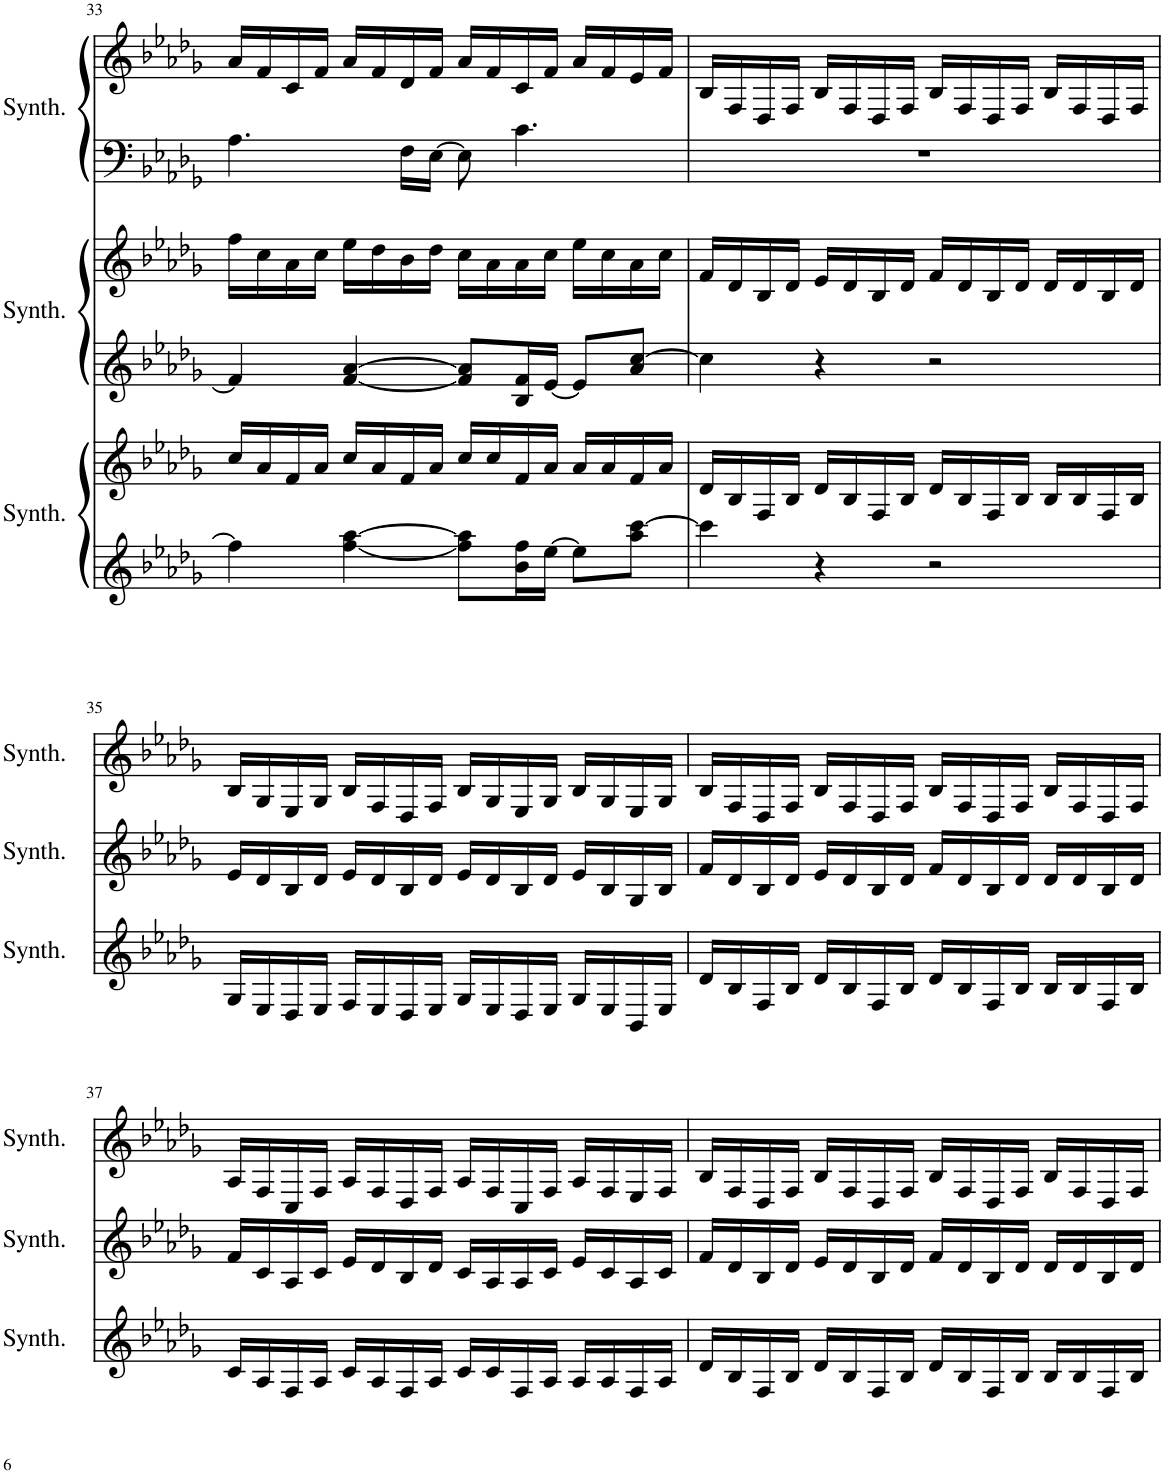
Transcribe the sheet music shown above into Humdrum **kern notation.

**kern	**kern	**kern	**kern	**kern	**kern
*part3	*part3	*part2	*part2	*part1	*part1
*staff6	*staff5	*staff4	*staff3	*staff2	*staff1
*I"Square Synthesizer	*	*I"Square Synthesizer	*	*I"Square Synthesizer	*
*I'Synth.	*	*I'Synth.	*	*I'Synth.	*
!!LO:PB:g=z
*clefF4	*clefG2	*clefG2	*clefG2	*clefF4	*clefG2
*k[b-e-a-d-g-]	*k[b-e-a-d-g-]	*k[b-e-a-d-g-]	*k[b-e-a-d-g-]	*k[b-e-a-d-g-]	*k[b-e-a-d-g-]
*M4/4	*M4/4	*M4/4	*M4/4	*M4/4	*M4/4
=33	=33	=33	=33	=33	=33
4ff\]	16cc/LL	4f/]	16ff\LL	4.A-\	16a-/LL
.	16a-/	.	16cc\	.	16f/
.	16f/	.	16a-\	.	16c/
.	16a-/JJ	.	16cc\JJ	.	16f/JJ
[4ff\ [4aa-\	16cc/LL	[4f/ [4a-/	16ee-\LL	.	16a-/LL
.	16a-/	.	16dd-\	.	16f/
.	16f/	.	16b-\	16F\LL	16d-/
.	16a-/JJ	.	16dd-\JJ	[16E-\JJ	16f/JJ
8ff\] 8aa-\]L	16cc/LL	8f/] 8a-/]L	16cc\LL	8E-\]	16a-/LL
.	16cc/	.	16a-\	.	16f/
16b-\ 16ff\L	16f/	16B-/ 16f/L	16a-\	4.c\	16c/
[16ee-\JJ	16a-/JJ	[16e-/JJ	16cc\JJ	.	16f/JJ
8ee-\L]	16a-/LL	8e-/L]	16ee-\LL	.	16a-/LL
.	16a-/	.	16cc\	.	16f/
8aa-\ [8ccc\J	16f/	8a-/ [8cc/J	16a-\	.	16e-/
.	16a-/JJ	.	16cc\JJ	.	16f/JJ
=34	=34	=34	=34	=34	=34
4ccc\]	16d-/LL	4cc\]	16f/LL	1r	16B-/LL
.	16B-/	.	16d-/	.	16F/
.	16F/	.	16B-/	.	16D-/
.	16B-/JJ	.	16d-/JJ	.	16F/JJ
4r	16d-/LL	4r	16e-/LL	.	16B-/LL
.	16B-/	.	16d-/	.	16F/
.	16F/	.	16B-/	.	16D-/
.	16B-/JJ	.	16d-/JJ	.	16F/JJ
2r	16d-/LL	2r	16f/LL	.	16B-/LL
.	16B-/	.	16d-/	.	16F/
.	16F/	.	16B-/	.	16D-/
.	16B-/JJ	.	16d-/JJ	.	16F/JJ
.	16B-/LL	.	16d-/LL	.	16B-/LL
.	16B-/	.	16d-/	.	16F/
.	16F/	.	16B-/	.	16D-/
.	16B-/JJ	.	16d-/JJ	.	16F/JJ
!!LO:LB:g=z
=35	=35	=35	=35	=35	=35
1r	16G-/LL	1r	16e-/LL	1r	16B-/LL
.	16E-/	.	16d-/	.	16G-/
.	16D-/	.	16B-/	.	16E-/
.	16E-/JJ	.	16d-/JJ	.	16G-/JJ
.	16F/LL	.	16e-/LL	.	16B-/LL
.	16E-/	.	16d-/	.	16F/
.	16D-/	.	16B-/	.	16D-/
.	16E-/JJ	.	16d-/JJ	.	16F/JJ
.	16G-/LL	.	16e-/LL	.	16B-/LL
.	16E-/	.	16d-/	.	16G-/
.	16D-/	.	16B-/	.	16E-/
.	16E-/JJ	.	16d-/JJ	.	16G-/JJ
.	16G-/LL	.	16e-/LL	.	16B-/LL
.	16E-/	.	16B-/	.	16G-/
.	16BB-/	.	16G-/	.	16E-/
.	16E-/JJ	.	16B-/JJ	.	16G-/JJ
=36	=36	=36	=36	=36	=36
1r	16d-/LL	1r	16f/LL	1r	16B-/LL
.	16B-/	.	16d-/	.	16F/
.	16F/	.	16B-/	.	16D-/
.	16B-/JJ	.	16d-/JJ	.	16F/JJ
.	16d-/LL	.	16e-/LL	.	16B-/LL
.	16B-/	.	16d-/	.	16F/
.	16F/	.	16B-/	.	16D-/
.	16B-/JJ	.	16d-/JJ	.	16F/JJ
.	16d-/LL	.	16f/LL	.	16B-/LL
.	16B-/	.	16d-/	.	16F/
.	16F/	.	16B-/	.	16D-/
.	16B-/JJ	.	16d-/JJ	.	16F/JJ
.	16B-/LL	.	16d-/LL	.	16B-/LL
.	16B-/	.	16d-/	.	16F/
.	16F/	.	16B-/	.	16D-/
.	16B-/JJ	.	16d-/JJ	.	16F/JJ
!!LO:LB:g=z
=37	=37	=37	=37	=37	=37
1r	16c/LL	1r	16f/LL	1r	16A-/LL
.	16A-/	.	16c/	.	16F/
.	16F/	.	16A-/	.	16C/
.	16A-/JJ	.	16c/JJ	.	16F/JJ
.	16c/LL	.	16e-/LL	.	16A-/LL
.	16A-/	.	16d-/	.	16F/
.	16F/	.	16B-/	.	16D-/
.	16A-/JJ	.	16d-/JJ	.	16F/JJ
.	16c/LL	.	16c/LL	.	16A-/LL
.	16c/	.	16A-/	.	16F/
.	16F/	.	16A-/	.	16C/
.	16A-/JJ	.	16c/JJ	.	16F/JJ
.	16A-/LL	.	16e-/LL	.	16A-/LL
.	16A-/	.	16c/	.	16F/
.	16F/	.	16A-/	.	16E-/
.	16A-/JJ	.	16c/JJ	.	16F/JJ
=38	=38	=38	=38	=38	=38
1r	16d-/LL	1r	16f/LL	1r	16B-/LL
.	16B-/	.	16d-/	.	16F/
.	16F/	.	16B-/	.	16D-/
.	16B-/JJ	.	16d-/JJ	.	16F/JJ
.	16d-/LL	.	16e-/LL	.	16B-/LL
.	16B-/	.	16d-/	.	16F/
.	16F/	.	16B-/	.	16D-/
.	16B-/JJ	.	16d-/JJ	.	16F/JJ
.	16d-/LL	.	16f/LL	.	16B-/LL
.	16B-/	.	16d-/	.	16F/
.	16F/	.	16B-/	.	16D-/
.	16B-/JJ	.	16d-/JJ	.	16F/JJ
.	16B-/LL	.	16d-/LL	.	16B-/LL
.	16B-/	.	16d-/	.	16F/
.	16F/	.	16B-/	.	16D-/
.	16B-/JJ	.	16d-/JJ	.	16F/JJ
=	=	=	=	=	=
*-	*-	*-	*-	*-	*-
